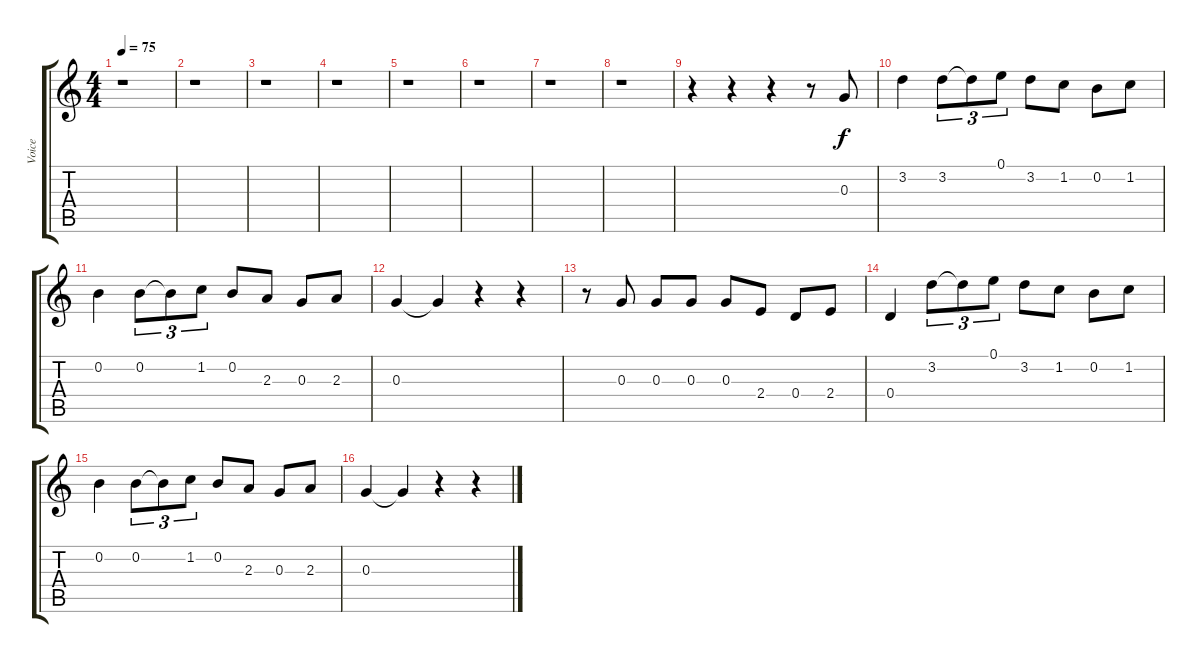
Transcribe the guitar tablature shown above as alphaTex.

\track ("Voice" "Voice") {instrument contrabass}
\staff {score tabs}
\tuning (E4 B3 G3 D3 A2 E2) {hide}
\ts (4 4)
\tempo 75
\clef g2
\ks c
r.1{dy f instrument contrabass} |
r.1 |
r.1 |
r.1 |
r.1 |
r.1 |
r.1 |
r.1 |
r.4 r.4 r.4 r.8 0.3.8 |
3.2.4 3.2.8{tu (3 2)} 3.2{t}.8{tu (3 2)} 0.1.8{tu (3 2)} 3.2.8 1.2.8 0.2.8 1.2.8 |
0.2.4 0.2.8{tu (3 2)} 0.2{t}.8{tu (3 2)} 1.2.8{tu (3 2)} 0.2.8 2.3.8 0.3.8 2.3.8 |
0.3.4 0.3{t}.4 r.4 r.4 |
r.8 0.3.8 0.3.8 0.3.8 0.3.8 2.4.8 0.4.8 2.4.8 |
0.4.4 3.2.8{tu (3 2)} 3.2{t}.8{tu (3 2)} 0.1.8{tu (3 2)} 3.2.8 1.2.8 0.2.8 1.2.8 |
0.2.4 0.2.8{tu (3 2)} 0.2{t}.8{tu (3 2)} 1.2.8{tu (3 2)} 0.2.8 2.3.8 0.3.8 2.3.8 |
0.3.4 0.3{t}.4 r.4 r.4
